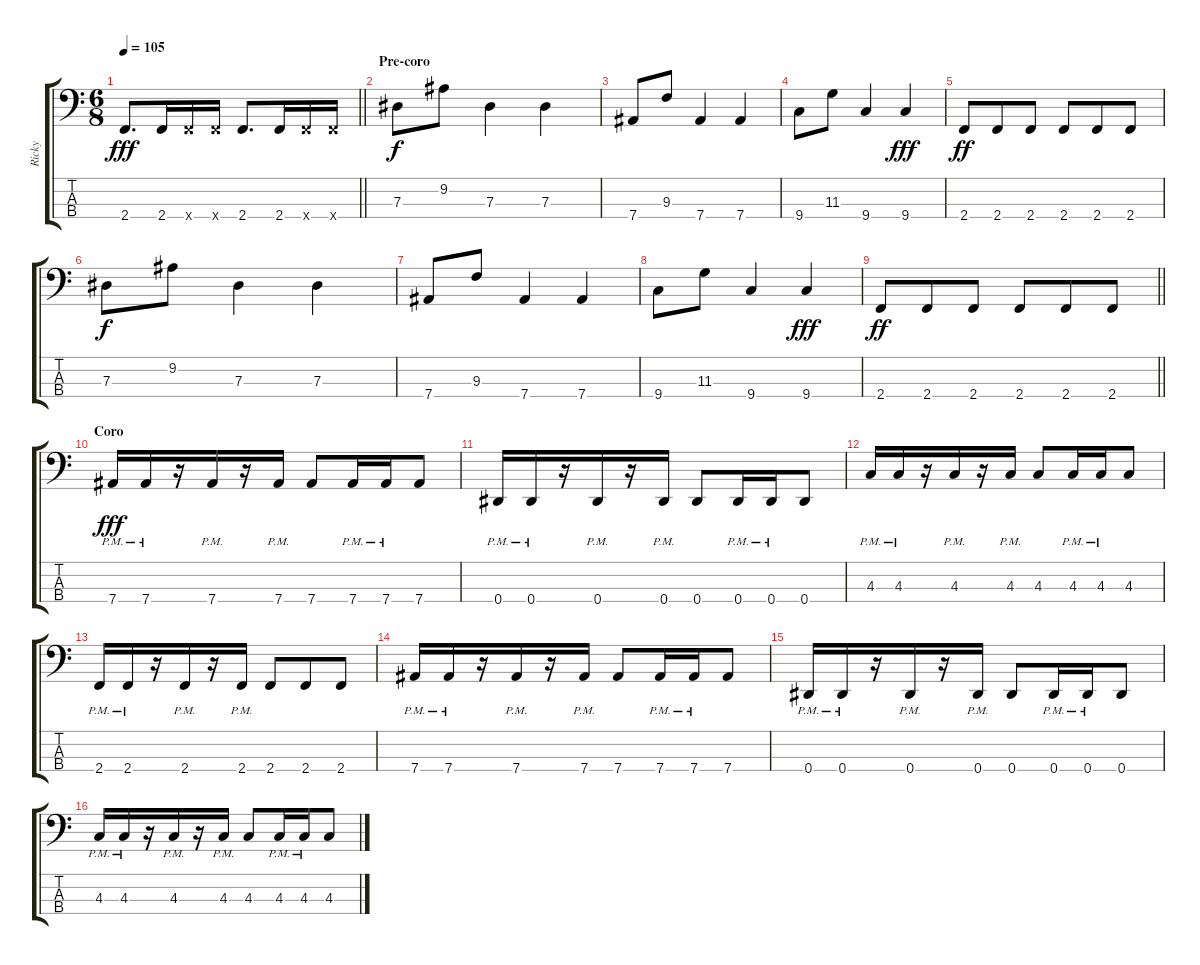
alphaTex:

\track ("Ricky" "Ricky") {instrument electricbasspick}
\staff {score tabs}
\tuning (Gb2 Db2 Ab1 Eb1) {hide}
\ts (6 8)
\tempo 105
\clef f4
\barLineRight lightlight
\ks c
2.4.8{d dy fff} 2.4.16 2.4{x}.16 2.4{x}.16 2.4.8{d} 2.4.16 2.4{x}.16 2.4{x}.16 |
\section ("" "Pre-coro")
7.3.8{dy f} 9.2.8 7.3.4 7.3.4 |
7.4.8 9.3.8 7.4.4 7.4.4 |
9.4.8 11.3.8 9.4.4 9.4.4{dy fff} |
2.4.8{dy ff} 2.4.8 2.4.8 2.4.8 2.4.8 2.4.8 |
7.3.8{dy f} 9.2.8 7.3.4 7.3.4 |
7.4.8 9.3.8 7.4.4 7.4.4 |
9.4.8 11.3.8 9.4.4 9.4.4{dy fff} |
\barLineRight lightlight
2.4.8{dy ff} 2.4.8 2.4.8 2.4.8 2.4.8 2.4.8 |
\section ("" "Coro")
7.4{pm}.16{dy fff} 7.4{pm}.16 r.16 7.4{pm}.16 r.16 7.4{pm}.16 7.4.8 7.4{pm}.16 7.4{pm}.16 7.4.8 |
0.4{pm}.16 0.4{pm}.16 r.16 0.4{pm}.16 r.16 0.4{pm}.16 0.4.8 0.4{pm}.16 0.4{pm}.16 0.4.8 |
4.3{pm}.16 4.3{pm}.16 r.16 4.3{pm}.16 r.16 4.3{pm}.16 4.3.8 4.3{pm}.16 4.3{pm}.16 4.3.8 |
2.4{pm}.16 2.4{pm}.16 r.16 2.4{pm}.16 r.16 2.4{pm}.16 2.4.8 2.4.8 2.4.8 |
7.4{pm}.16 7.4{pm}.16 r.16 7.4{pm}.16 r.16 7.4{pm}.16 7.4.8 7.4{pm}.16 7.4{pm}.16 7.4.8 |
0.4{pm}.16 0.4{pm}.16 r.16 0.4{pm}.16 r.16 0.4{pm}.16 0.4.8 0.4{pm}.16 0.4{pm}.16 0.4.8 |
4.3{pm}.16 4.3{pm}.16 r.16 4.3{pm}.16 r.16 4.3{pm}.16 4.3.8 4.3{pm}.16 4.3{pm}.16 4.3.8
